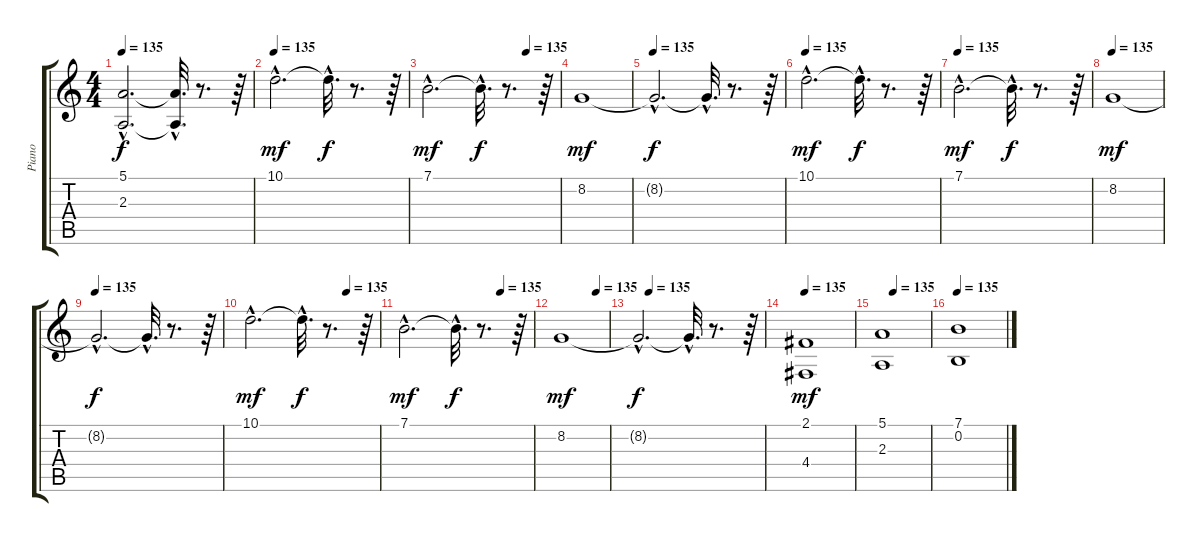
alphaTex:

\track ("Piano" "Piano") {instrument electricpiano1}
\staff {score tabs}
\tuning (E4 B3 G3 D3 A2 E2) {hide}
\ts (4 4)
\tempo 135
\clef g2
\ks c
(5.1{hac t} 2.3{hac t}).2{d dy f} (5.1{hac t} 2.3{hac t}).32{d} r.8{d} r.64 |
\tempo 135
10.1{hac}.2{d dy mf} 10.1{hac t}.32{d dy f} r.8{d} r.64 |
\tempo (135 0.75)
7.1{hac}.2{d dy mf} 7.1{hac t}.32{d dy f} r.8{d} r.64 |
8.2.1{dy mf} |
\tempo 135
8.2{hac t}.2{d dy f} 8.2{hac t}.32{d} r.8{d} r.64 |
\tempo 135
10.1{hac}.2{d dy mf} 10.1{hac t}.32{d dy f} r.8{d} r.64 |
\tempo 135
7.1{hac}.2{d dy mf} 7.1{hac t}.32{d dy f} r.8{d} r.64 |
\tempo 135
8.2.1{dy mf} |
\tempo 135
8.2{hac t}.2{d dy f} 8.2{hac t}.32{d} r.8{d} r.64 |
\tempo (135 0.75)
10.1{hac}.2{d dy mf} 10.1{hac t}.32{d dy f} r.8{d} r.64 |
\tempo (135 0.75)
7.1{hac}.2{d dy mf} 7.1{hac t}.32{d dy f} r.8{d} r.64 |
\tempo (135 0.75)
8.2.1{dy mf} |
\tempo (135 0.09375)
8.2{hac t}.2{d dy f} 8.2{hac t}.32{d} r.8{d} r.64 |
\tempo 135
(2.1 4.4).1{dy mf} |
\tempo (135 0.25)
(5.1 2.3).1 |
\tempo 135
(7.1 0.2).1
